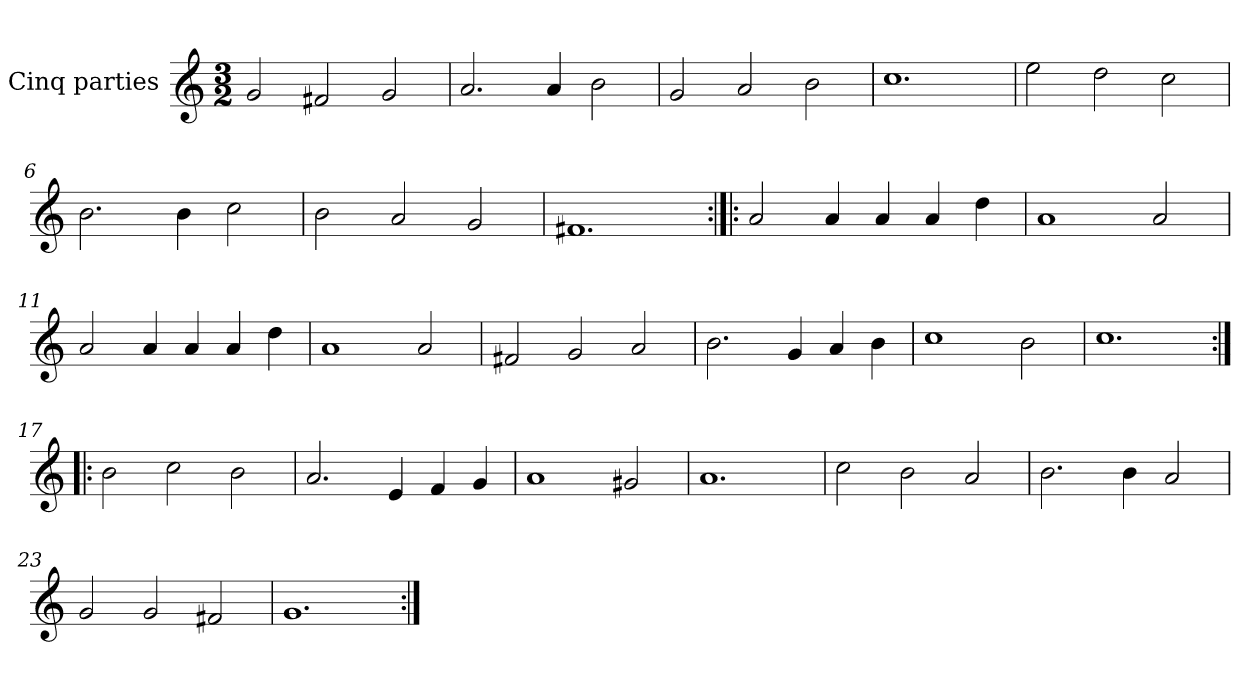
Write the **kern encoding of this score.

**kern
*part1
*staff1
*I"Cinq parties
*clefG2
*k[]
*M3/2
*MM180
=1
2g/
2f#X/
2g/
=2
2.a/
4a/
2b\
=3
2g/
2a/
2b\
=4
1.cc
=5
2ee\
2dd\
2cc\
=6
2.b\
4b\
2cc\
=7
2b\
2a/
2g/
=8
1.f#X
=9:|!|:
2a/
4a/
4a/
4a/
4dd\
=10
1a
2a/
=11
2a/
4a/
4a/
4a/
4dd\
=12
1a
2a/
=13
2f#X/
2g/
2a/
=14
2.b\
4g/
4a/
4b\
=15
1cc
2b\
=16
1.cc
=17:|!|:
2b\
2cc\
2b\
=18
2.a/
4e/
4f/
4g/
=19
1a
2g#X/
=20
1.a
=21
2cc\
2b\
2a/
=22
2.b\
4b\
2a/
=23
2g/
2g/
2f#X/
=24
1.g
=:|!
*-
